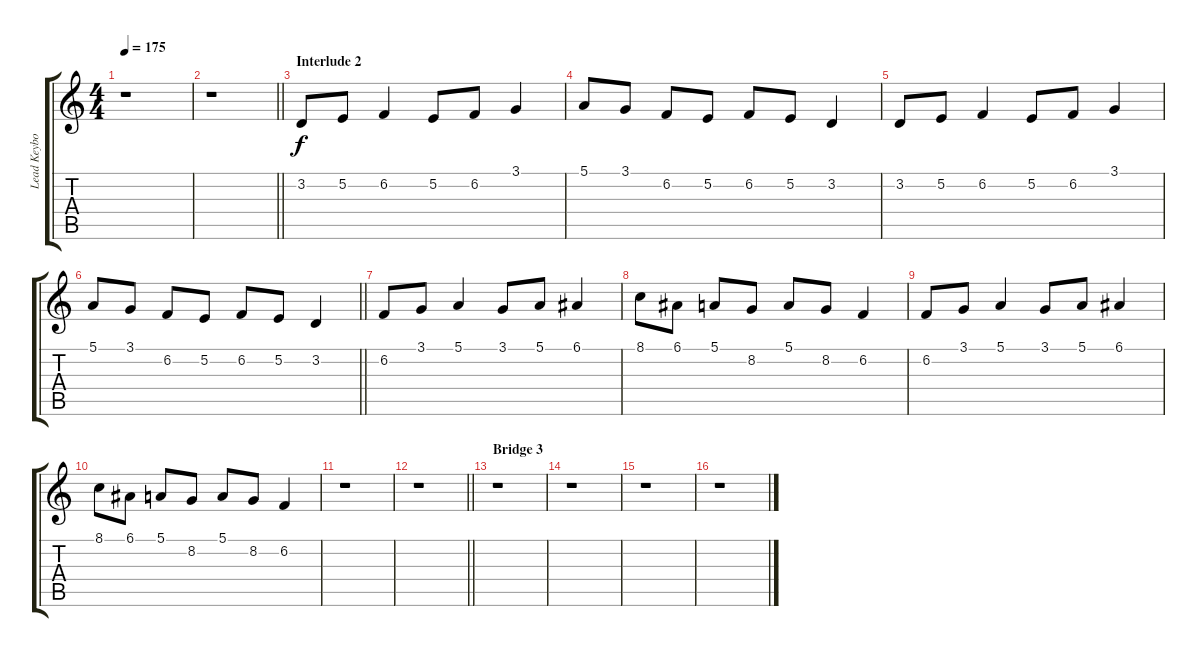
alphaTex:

\track ("Lead Keyboard: Manuel Schallinger" "Lead Keybo") {instrument fx4atmosphere}
\staff {score tabs}
\tuning (E4 B3 G3 D3 A2 E2) {hide}
\ts (4 4)
\tempo 175
\clef g2
\ks aminor
r.1{dy f} |
\barLineRight lightlight
r.1 |
\section ("" "Interlude 2")
3.2.8 5.2.8 6.2.4 5.2.8 6.2.8 3.1.4 |
5.1.8 3.1.8 6.2.8 5.2.8 6.2.8 5.2.8 3.2.4 |
3.2.8 5.2.8 6.2.4 5.2.8 6.2.8 3.1.4 |
\barLineRight lightlight
5.1.8 3.1.8 6.2.8 5.2.8 6.2.8 5.2.8 3.2.4 |
6.2.8 3.1.8 5.1.4 3.1.8 5.1.8 6.1.4 |
8.1.8 6.1.8 5.1.8 8.2.8 5.1.8 8.2.8 6.2.4 |
6.2.8 3.1.8 5.1.4 3.1.8 5.1.8 6.1.4 |
8.1.8 6.1.8 5.1.8 8.2.8 5.1.8 8.2.8 6.2.4 |
r.1 |
\barLineRight lightlight
r.1 |
\section ("" "Bridge 3")
r.1 |
r.1 |
r.1 |
r.1
